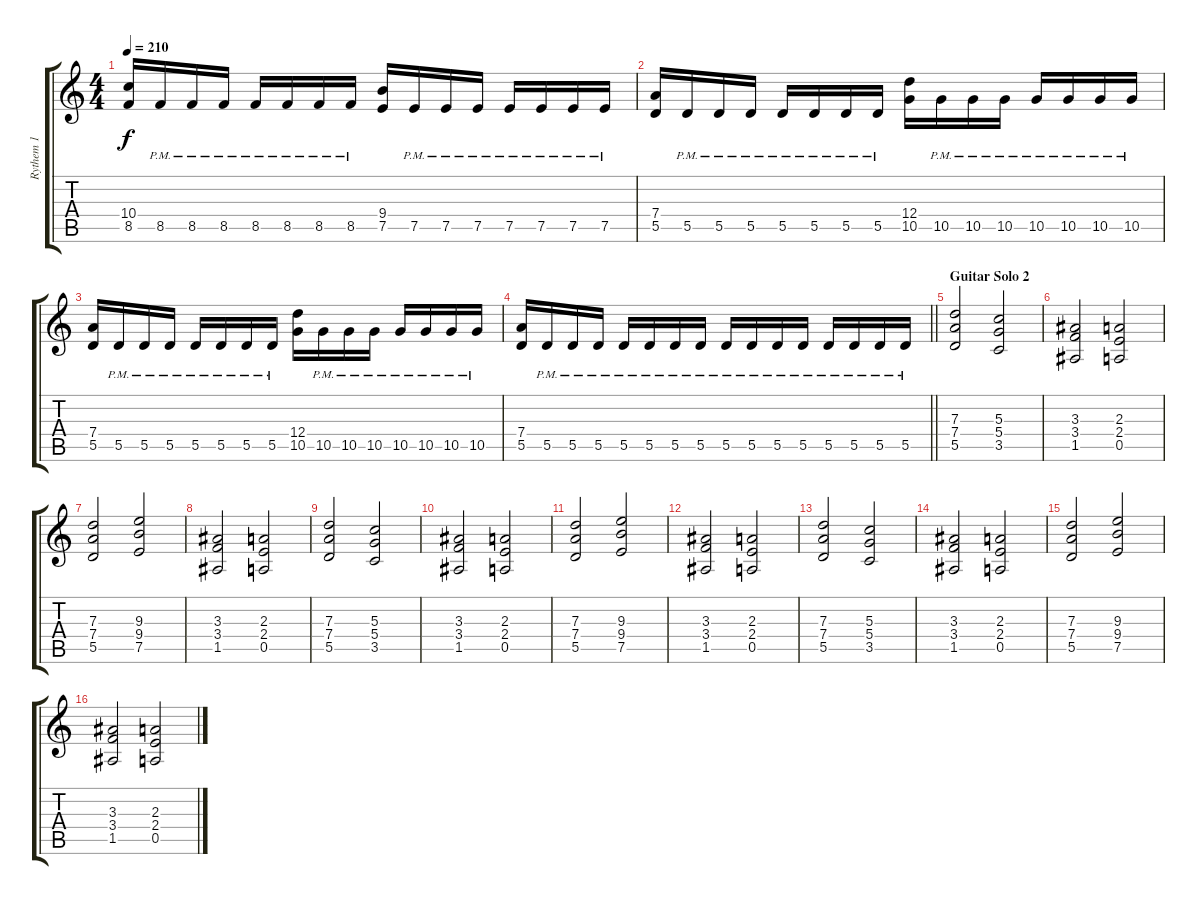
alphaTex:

\track ("Rythem 1" "Rythem 1") {instrument distortionguitar}
\staff {score tabs}
\tuning (E4 B3 G3 D3 A2 D2) {hide}
\ts (4 4)
\tempo 210
\clef g2
\ks c
(10.4 8.5).16{dy f} 8.5{pm}.16 8.5{pm}.16 8.5{pm}.16 8.5{pm}.16 8.5{pm}.16 8.5{pm}.16 8.5{pm}.16 (9.4 7.5).16 7.5{pm}.16 7.5{pm}.16 7.5{pm}.16 7.5{pm}.16 7.5{pm}.16 7.5{pm}.16 7.5{pm}.16 |
(7.4 5.5).16 5.5{pm}.16 5.5{pm}.16 5.5{pm}.16 5.5{pm}.16 5.5{pm}.16 5.5{pm}.16 5.5{pm}.16 (12.4 10.5).16 10.5{pm}.16 10.5{pm}.16 10.5{pm}.16 10.5{pm}.16 10.5{pm}.16 10.5{pm}.16 10.5{pm}.16 |
(7.4 5.5).16 5.5{pm}.16 5.5{pm}.16 5.5{pm}.16 5.5{pm}.16 5.5{pm}.16 5.5{pm}.16 5.5{pm}.16 (12.4 10.5).16 10.5{pm}.16 10.5{pm}.16 10.5{pm}.16 10.5{pm}.16 10.5{pm}.16 10.5{pm}.16 10.5{pm}.16 |
\barLineRight lightlight
(7.4 5.5).16 5.5{pm}.16 5.5{pm}.16 5.5{pm}.16 5.5{pm}.16 5.5{pm}.16 5.5{pm}.16 5.5{pm}.16 5.5{pm}.16 5.5{pm}.16 5.5{pm}.16 5.5{pm}.16 5.5{pm}.16 5.5{pm}.16 5.5{pm}.16 5.5{pm}.16 |
\section ("" "Guitar Solo 2")
(7.3 7.4 5.5).2 (5.3 5.4 3.5).2 |
(3.3 3.4 1.5).2 (2.3 2.4 0.5).2 |
(7.3 7.4 5.5).2 (9.3 9.4 7.5).2 |
(3.3 3.4 1.5).2 (2.3 2.4 0.5).2 |
(7.3 7.4 5.5).2 (5.3 5.4 3.5).2 |
(3.3 3.4 1.5).2 (2.3 2.4 0.5).2 |
(7.3 7.4 5.5).2 (9.3 9.4 7.5).2 |
(3.3 3.4 1.5).2 (2.3 2.4 0.5).2 |
(7.3 7.4 5.5).2 (5.3 5.4 3.5).2 |
(3.3 3.4 1.5).2 (2.3 2.4 0.5).2 |
(7.3 7.4 5.5).2 (9.3 9.4 7.5).2 |
(3.3 3.4 1.5).2 (2.3 2.4 0.5).2
